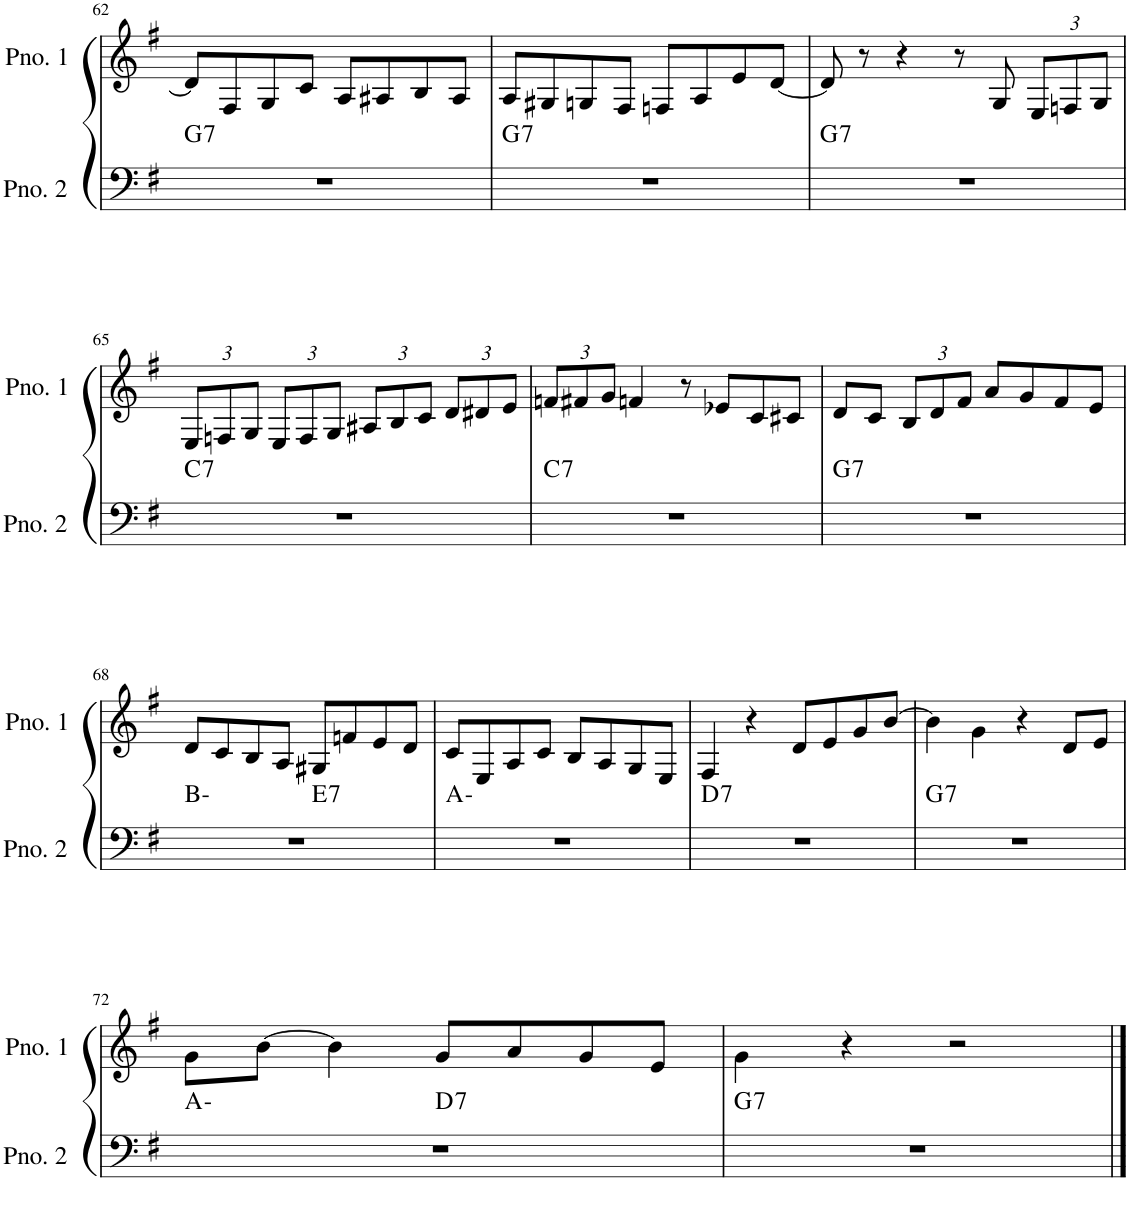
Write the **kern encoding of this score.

**kern	**harte	**kern
*part2	*part2	*part1
*staff2	*	*staff1
*I"ピアノ 2	*	*I"ピアノ 1
!!LO:PB:g=z
*clefF4	*	*clefG2
*k[f#]	*	*k[f#]
*M4/4	*	*M4/4
=62	=62	=62
!	!LO:H:kt=7	!
1r	G:7	8d/L]
.	.	8F#/
.	.	8G/
.	.	8c/J
.	.	8A/L
.	.	8A#X/
.	.	8B/
.	.	8A#/J
=63	=63	=63
!	!LO:H:kt=7	!
1r	G:7	8A/L
.	.	8G#X/
.	.	8Gn/
.	.	8F#/J
.	.	8Fn/L
.	.	8A/
.	.	8e/
.	.	[8d/J
=64	=64	=64
!	!LO:H:kt=7	!
1r	G:7	8d/]
.	.	8r
.	.	4r
.	.	8r
.	.	8G/
*	*	*Xbrackettup
.	.	12E/L
.	.	12Fn/
.	.	12G/J
!!LO:LB:g=z
=65	=65	=65
!	!LO:H:kt=7	!
1r	C:7	12E/L
.	.	12Fn/
.	.	12G/J
.	.	12E/L
.	.	12F/
.	.	12G/J
.	.	12A#X/L
.	.	12B/
.	.	12c/J
.	.	12d/L
.	.	12d#X/
.	.	12e/J
=66	=66	=66
!	!LO:H:kt=7	!
1r	C:7	12fn/L
.	.	12f#X/
.	.	12g/J
.	.	4fn/
.	.	8r
.	.	8e-X/L
.	.	8c/
.	.	8c#X/J
=67	=67	=67
!	!LO:H:kt=7	!
1r	G:7	8d/L
.	.	8c/J
.	.	12B/L
.	.	12d/
.	.	12f#/J
.	.	8a/L
.	.	8g/
.	.	8f#/
.	.	8e/J
!!LO:LB:g=z
=68	=68	=68
*^	*	*
1r	2ryy	B:min	8d/L
.	.	.	8c/
.	.	.	8B/
.	.	.	8A/J
!	!	!LO:H:kt=7	!
.	2ryy	E:7	8G#X/L
.	.	.	8fn/
.	.	.	8e/
.	.	.	8d/J
*v	*v	*	*
=69	=69	=69
1r	A:min	8c/L
.	.	8E/
.	.	8A/
.	.	8c/J
.	.	8B/L
.	.	8A/
.	.	8G/
.	.	8E/J
=70	=70	=70
!	!LO:H:kt=7	!
1r	D:7	4F#/
.	.	4r
.	.	8d/L
.	.	8e/
.	.	8g/
.	.	[8b/J
=71	=71	=71
!	!LO:H:kt=7	!
1r	G:7	4b\]
.	.	4g\
.	.	4r
.	.	8d/L
.	.	8e/J
!!LO:LB:g=z
=72	=72	=72
*^	*	*
1r	2ryy	A:min	8g\L
.	.	.	[8b\J
.	.	.	4b\]
!	!	!LO:H:kt=7	!
.	2ryy	D:7	8g/L
.	.	.	8a/
.	.	.	8g/
.	.	.	8e/J
=73	=73	=73	=73
!	!	!LO:H:kt=7	!
*v	*v	*	*
1r	G:7	4g\
.	.	4r
.	.	2r
==	==	==
*-	*-	*-
